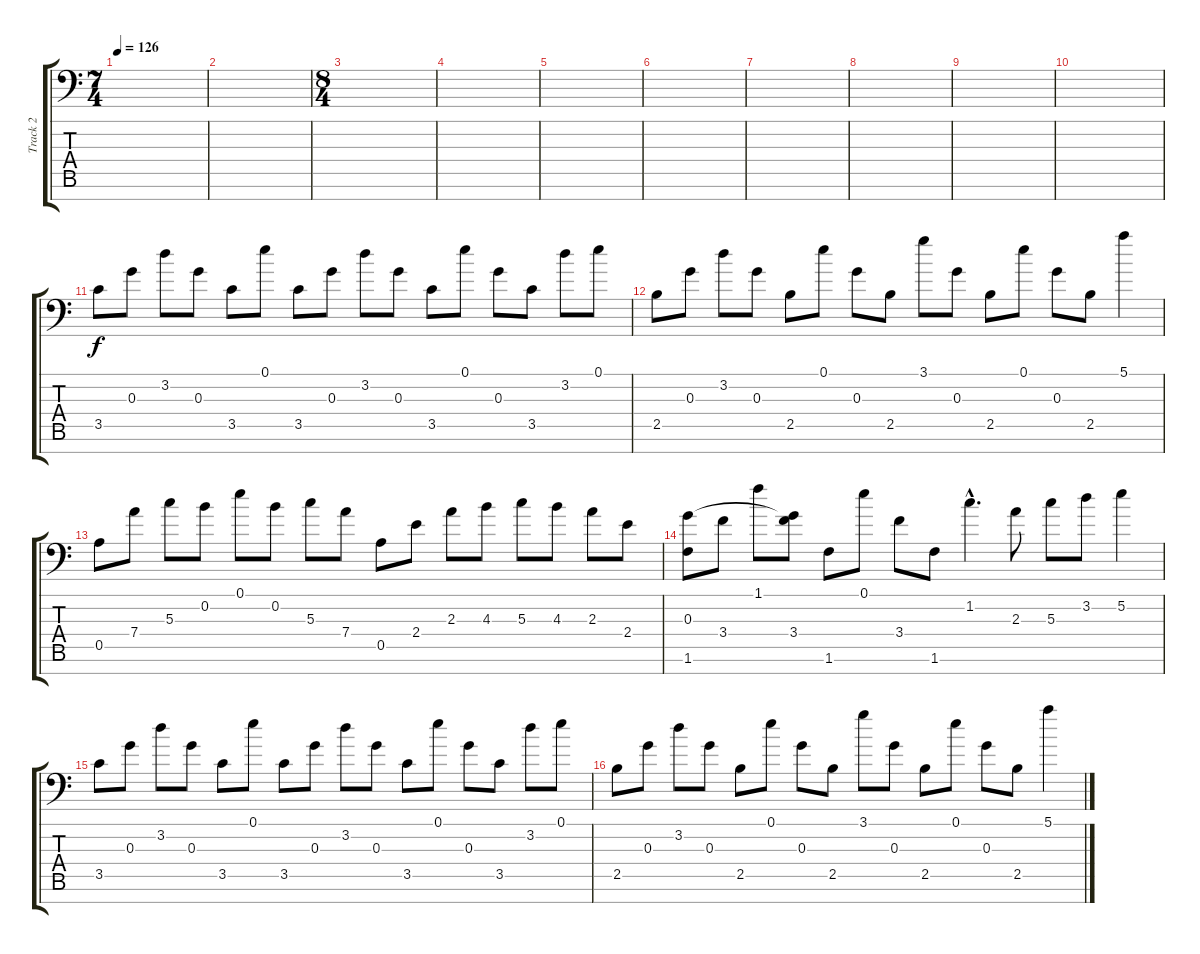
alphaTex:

\track ("Track 2" "Track 2") {instrument acousticguitarnylon}
\staff {score tabs}
\tuning (E4 B3 G3 D3 A2 E2 C-1) {hide}
\ts (7 4)
\tempo 126
\clef f4
\ks c
|
|
\ts (8 4)
|
|
|
|
|
|
|
|
3.5.8 0.3.8 3.2.8 0.3.8 3.5.8 0.1.8 3.5.8 0.3.8 3.2.8 0.3.8 3.5.8 0.1.8 0.3.8 3.5.8 3.2.8 0.1.8 |
2.5.8 0.3.8 3.2.8 0.3.8 2.5.8 0.1.8 0.3.8 2.5.8 3.1.8 0.3.8 2.5.8 0.1.8 0.3.8 2.5.8 5.1.4 |
0.5.8 7.4.8 5.3.8 0.2.8 0.1.8 0.2.8 5.3.8 7.4.8 0.5.8 2.4.8 2.3.8 4.3.8 5.3.8 4.3.8 2.3.8 2.4.8 |
(0.3 1.6).8 3.4.8 1.1.8 (0.3{t} 3.4).8 1.6.8 0.1.8 3.4.8 1.6.8 1.2{hac}.4{d} 2.3.8 5.3.8 3.2.8 5.2.4 |
3.5.8 0.3.8 3.2.8 0.3.8 3.5.8 0.1.8 3.5.8 0.3.8 3.2.8 0.3.8 3.5.8 0.1.8 0.3.8 3.5.8 3.2.8 0.1.8 |
2.5.8 0.3.8 3.2.8 0.3.8 2.5.8 0.1.8 0.3.8 2.5.8 3.1.8 0.3.8 2.5.8 0.1.8 0.3.8 2.5.8 5.1.4
